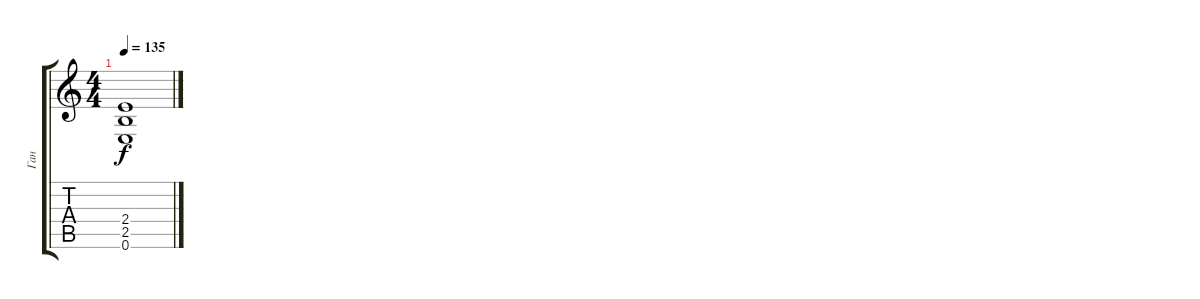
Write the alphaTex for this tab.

\track ("Ган" "Ган") {instrument overdrivenguitar}
\staff {score tabs}
\tuning (E4 B3 G3 D3 A2 E2) {hide}
\ts (4 4)
\tempo 135
\clef g2
\ks c
(2.4 2.5 0.6).1{dy f}
